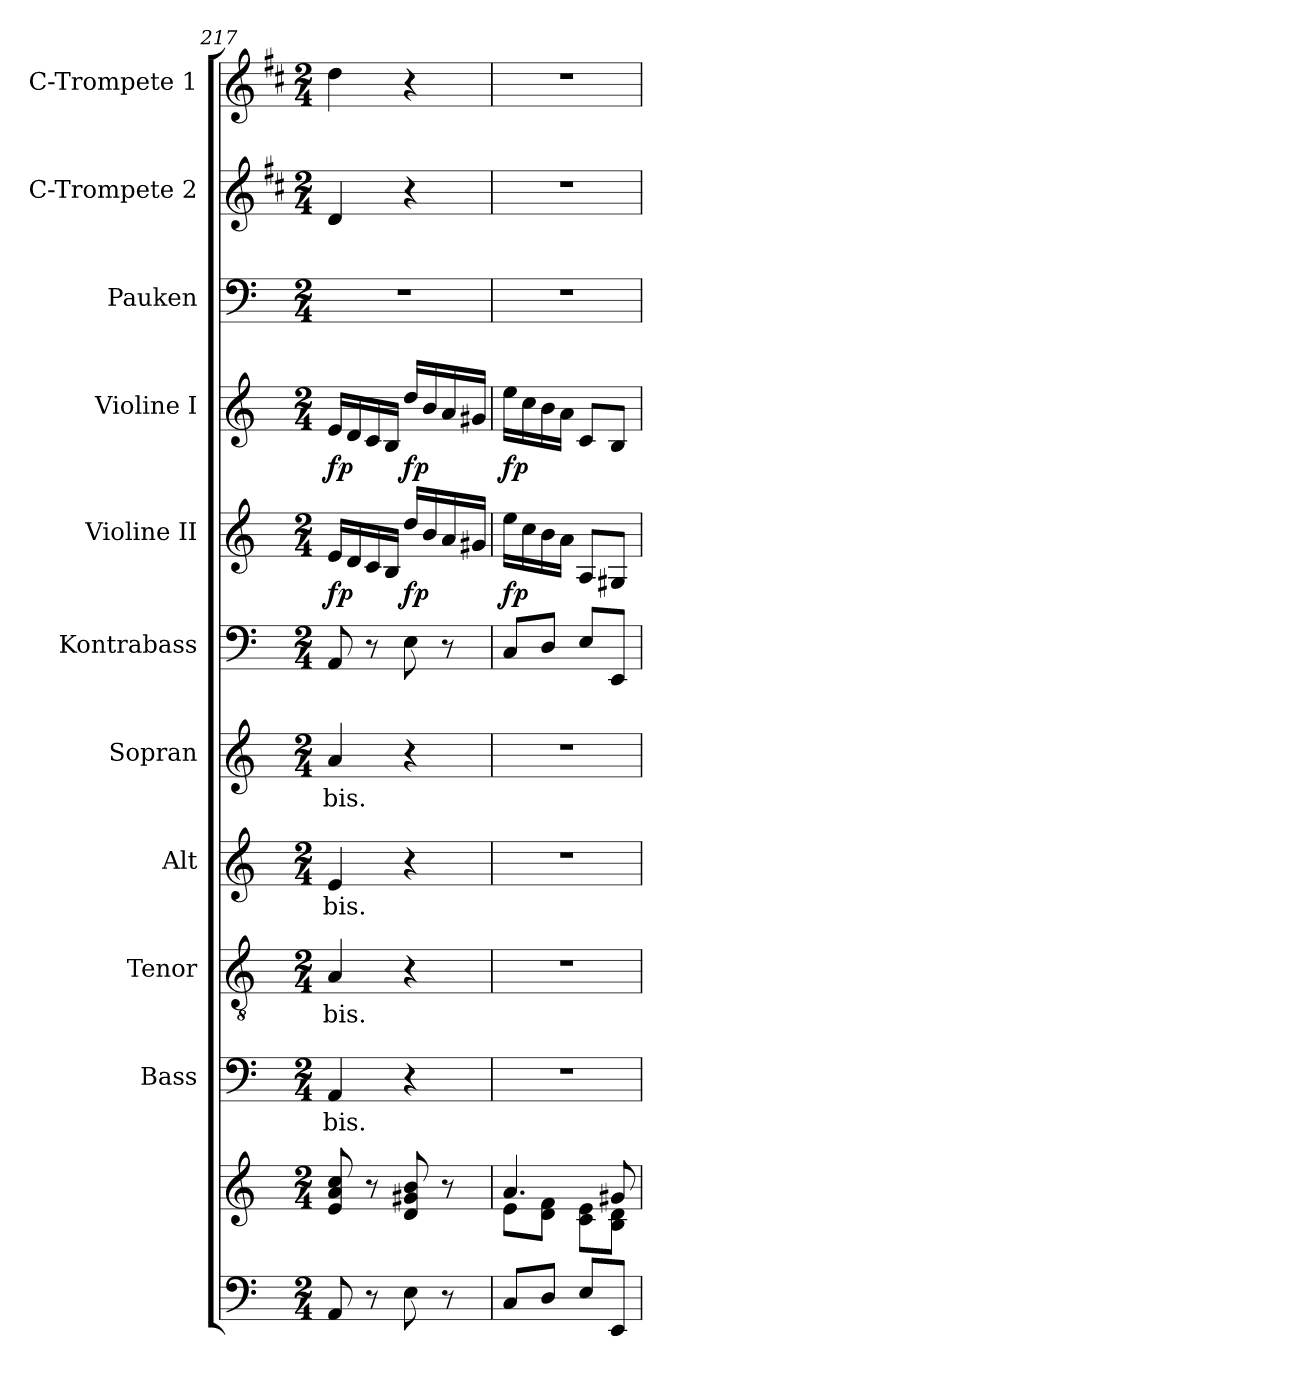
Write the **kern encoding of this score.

**kern	**kern	**kern	**text	**kern	**text	**kern	**text	**kern	**text	**kern	**kern	**dynam	**kern	**dynam	**kern	**kern	**kern
*part11	*part11	*part10	*part10	*part9	*part9	*part8	*part8	*part7	*part7	*part6	*part5	*part5	*part4	*part4	*part3	*part2	*part1
*staff12	*staff11	*staff10	*staff10	*staff9	*staff9	*staff8	*staff8	*staff7	*staff7	*staff6	*staff5	*staff5	*staff4	*staff4	*staff3	*staff2	*staff1
*	*	*I"Bass	*	*I"Tenor	*	*I"Alt	*	*I"Sopran	*	*I"Kontrabass	*I"Violine II	*	*I"Violine I	*	*I"Pauken	*I"C-Trompete 2	*I"C-Trompete 1
*	*	*I'B.	*	*I'T.	*	*I'A.	*	*I'S.	*	*I'Kb.	*I'Vl. II	*	*I'Vl. I	*	*I'Pk.	*I'C Trp. 2	*I'C Trp. 1
*clefF4	*clefG2	*clefF4	*	*clefGv2	*	*clefG2	*	*clefG2	*	*clefF4	*clefG2	*	*clefG2	*	*clefF4	*clefG2	*clefG2
*	*	*	*	*	*	*	*	*	*	*ITrd7c12	*	*	*	*	*	*ITrd1c2	*ITrd1c2
*k[]	*k[]	*k[]	*	*k[]	*	*k[]	*	*k[]	*	*k[]	*k[]	*	*k[]	*	*k[]	*k[]	*k[]
*C:	*C:	*C:	*	*C:	*	*C:	*	*C:	*	*C:	*C:	*	*C:	*	*C:	*C:	*C:
*M2/4	*M2/4	*M2/4	*	*M2/4	*	*M2/4	*	*M2/4	*	*M2/4	*M2/4	*	*M2/4	*	*M2/4	*M2/4	*M2/4
=217	=217	=217	=217	=217	=217	=217	=217	=217	=217	=217	=217	=217	=217	=217	=217	=217	=217
!	!	!	!LO:LY:b	!	!LO:LY:b	!	!LO:LY:b	!	!LO:LY:b	!	!	!LO:DY:b	!	!LO:DY:b	!	!	!
8AA/	8e/ 8a/ 8cc/	4AA/	-bis.	4A/	-bis.	4e/	-bis.	4a/	-bis.	8AAA/	16e/LL	fp	16e/LL	fp	2r	4c/	4cc\
.	.	.	.	.	.	.	.	.	.	.	16d/	.	16d/	.	.	.	.
8r	8r	.	.	.	.	.	.	.	.	8r	16c/	.	16c/	.	.	.	.
.	.	.	.	.	.	.	.	.	.	.	16B/JJ	.	16B/JJ	.	.	.	.
!	!	!	!	!	!	!	!	!	!	!	!	!LO:DY:b	!	!LO:DY:b	!	!	!
8E\	8d/ 8g#X/ 8b/	4r	.	4r	.	4r	.	4r	.	8EE\	16dd/LL	fp	16dd/LL	fp	.	4r	4r
.	.	.	.	.	.	.	.	.	.	.	16b/	.	16b/	.	.	.	.
8r	8r	.	.	.	.	.	.	.	.	8r	16a/	.	16a/	.	.	.	.
.	.	.	.	.	.	.	.	.	.	.	16g#X/JJ	.	16g#X/JJ	.	.	.	.
!!LO:PB:g=z
=218	=218	=218	=218	=218	=218	=218	=218	=218	=218	=218	=218	=218	=218	=218	=218	=218	=218
*	*^	*	*	*	*	*	*	*	*	*	*	*	*	*	*	*	*
!	!	!	!	!	!	!	!	!	!	!	!	!	!LO:DY:b	!	!LO:DY:b	!	!	!
8C/L	4.a/	8e\L	2r	.	2r	.	2r	.	2r	.	8CC/L	16ee\LL	fp	16ee\LL	fp	2r	2r	2r
.	.	.	.	.	.	.	.	.	.	.	.	16cc\	.	16cc\	.	.	.	.
8D/J	.	8d\ 8f\J	.	.	.	.	.	.	.	.	8DD/J	16b\	.	16b\	.	.	.	.
.	.	.	.	.	.	.	.	.	.	.	.	16a\JJ	.	16a\JJ	.	.	.	.
8E/L	.	8c\ 8e\L	.	.	.	.	.	.	.	.	8EE/L	8A/L	.	8c/L	.	.	.	.
8EE/J	8g#X/	8B\ 8d\J	.	.	.	.	.	.	.	.	8EEE/J	8G#X/J	.	8B/J	.	.	.	.
*	*v	*v	*	*	*	*	*	*	*	*	*	*	*	*	*	*	*	*
=	=	=	=	=	=	=	=	=	=	=	=	=	=	=	=	=	=
*-	*-	*-	*-	*-	*-	*-	*-	*-	*-	*-	*-	*-	*-	*-	*-	*-	*-
